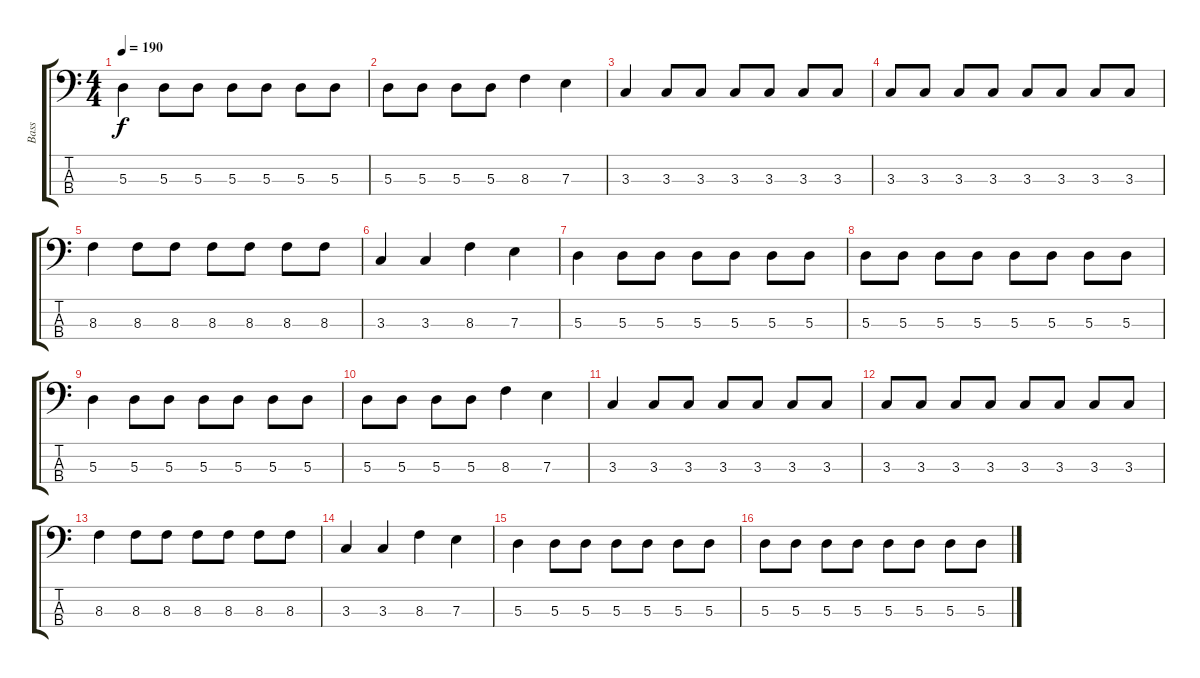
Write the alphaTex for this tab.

\track ("Bass" "Bass") {instrument acousticguitarnylon}
\staff {score tabs}
\tuning (G2 D2 A1 E1) {hide}
\ts (4 4)
\tempo 190
\clef f4
\ks c
5.3.4{dy f} 5.3.8 5.3.8 5.3.8 5.3.8 5.3.8 5.3.8 |
5.3.8 5.3.8 5.3.8 5.3.8 8.3.4 7.3.4 |
3.3.4 3.3.8 3.3.8 3.3.8 3.3.8 3.3.8 3.3.8 |
3.3.8 3.3.8 3.3.8 3.3.8 3.3.8 3.3.8 3.3.8 3.3.8 |
8.3.4 8.3.8 8.3.8 8.3.8 8.3.8 8.3.8 8.3.8 |
3.3.4 3.3.4 8.3.4 7.3.4 |
5.3.4 5.3.8 5.3.8 5.3.8 5.3.8 5.3.8 5.3.8 |
5.3.8 5.3.8 5.3.8 5.3.8 5.3.8 5.3.8 5.3.8 5.3.8 |
5.3.4 5.3.8 5.3.8 5.3.8 5.3.8 5.3.8 5.3.8 |
5.3.8 5.3.8 5.3.8 5.3.8 8.3.4 7.3.4 |
3.3.4 3.3.8 3.3.8 3.3.8 3.3.8 3.3.8 3.3.8 |
3.3.8 3.3.8 3.3.8 3.3.8 3.3.8 3.3.8 3.3.8 3.3.8 |
8.3.4 8.3.8 8.3.8 8.3.8 8.3.8 8.3.8 8.3.8 |
3.3.4 3.3.4 8.3.4 7.3.4 |
5.3.4 5.3.8 5.3.8 5.3.8 5.3.8 5.3.8 5.3.8 |
5.3.8 5.3.8 5.3.8 5.3.8 5.3.8 5.3.8 5.3.8 5.3.8
